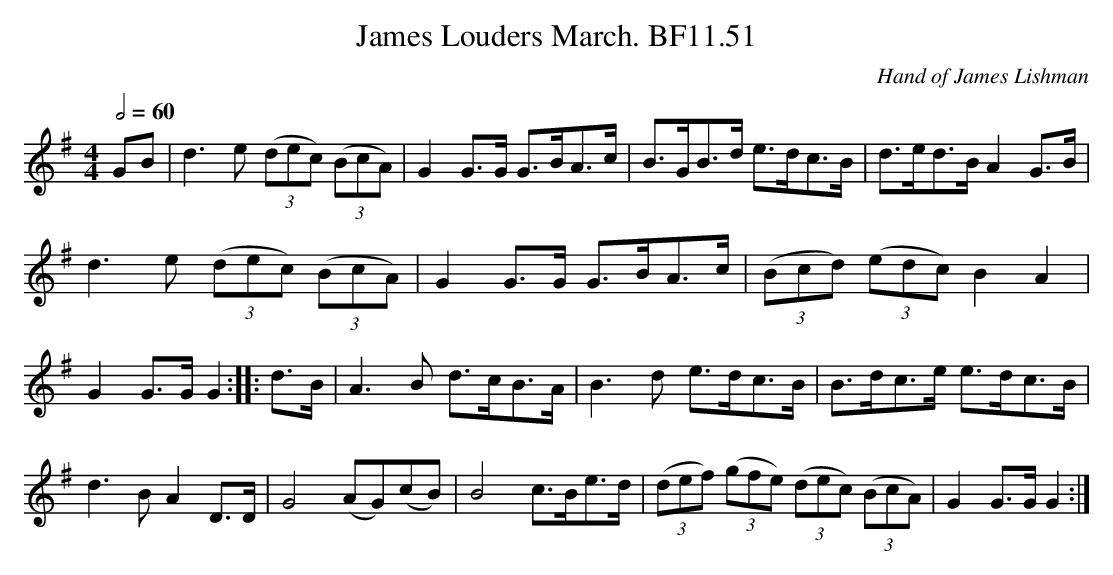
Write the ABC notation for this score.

X:1
T:James Louders March. BF11.51
M:4/4
Q:1/2=60
C:Hand of James Lishman
K:G
GB|d3e ((3dec) ((3BcA)|G2G>G G>BA>c|B>GB>d e>dc>B|d>ed>BA2G>B|!
d3e ((3dec) ((3BcA)|G2G>G G>BA>c| ((3Bcd) ((3edc) B2A2|G2G>GG2:|
|:d>B|A3B d>cB>A|B3d e>dc>B|B>dc>e e>dc>B|d3BA2D>D|
G4(AG)(cB)|B4c>Be>d| ((3def) ((3gfe) ((3dec) ((3BcA)|G2G>GG2:|
